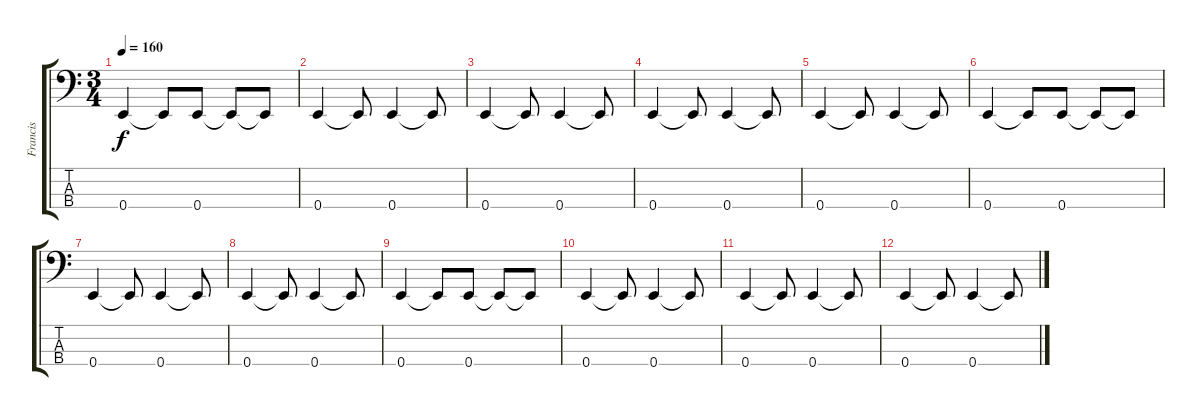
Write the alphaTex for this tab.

\track ("Francis" "Francis") {instrument electricbasspick}
\staff {score tabs}
\tuning (G2 D2 A1 E1) {hide}
\ts (3 4)
\tempo 160
\clef f4
\ks c
0.4.4{dy f} 0.4{t}.8 0.4.8 0.4{t}.8 0.4{t}.8 |
0.4.4 0.4{t}.8 0.4.4 0.4{t}.8 |
0.4.4 0.4{t}.8 0.4.4 0.4{t}.8 |
0.4.4 0.4{t}.8 0.4.4 0.4{t}.8 |
0.4.4 0.4{t}.8 0.4.4 0.4{t}.8 |
0.4.4 0.4{t}.8 0.4.8 0.4{t}.8 0.4{t}.8 |
0.4.4 0.4{t}.8 0.4.4 0.4{t}.8 |
0.4.4 0.4{t}.8 0.4.4 0.4{t}.8 |
0.4.4 0.4{t}.8 0.4.8 0.4{t}.8 0.4{t}.8 |
0.4.4 0.4{t}.8 0.4.4 0.4{t}.8 |
0.4.4 0.4{t}.8 0.4.4 0.4{t}.8 |
0.4.4 0.4{t}.8 0.4.4 0.4{t}.8
